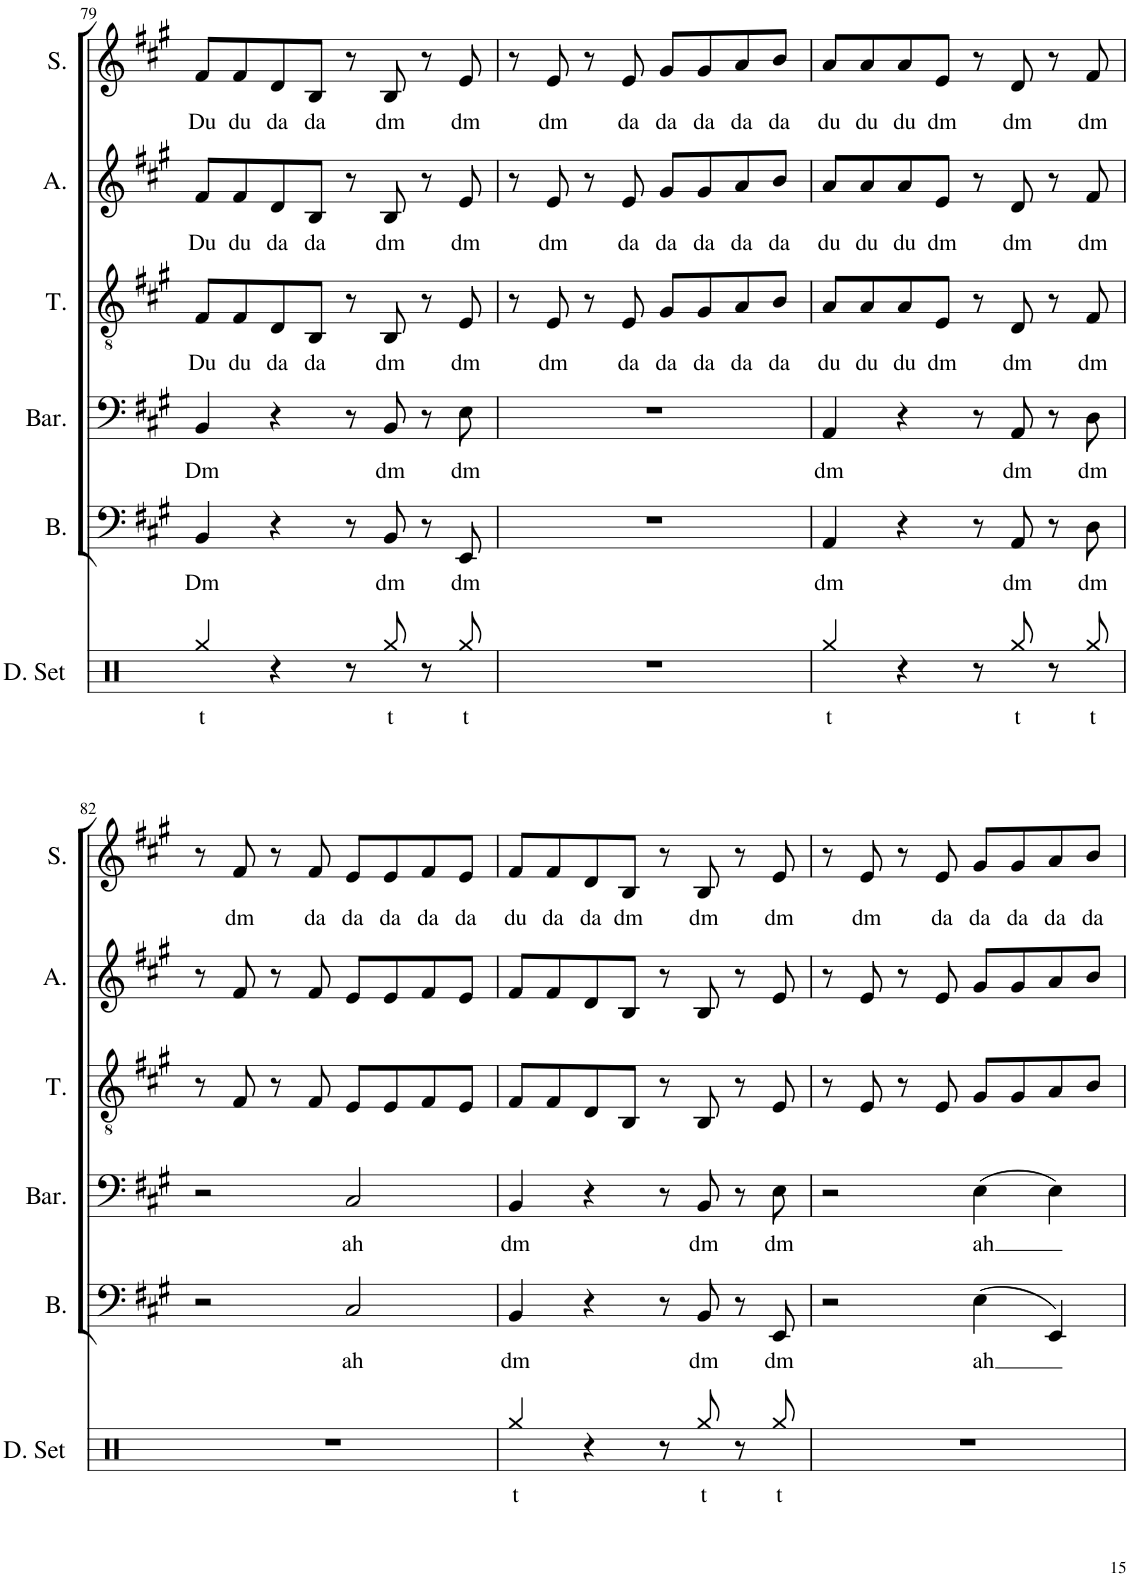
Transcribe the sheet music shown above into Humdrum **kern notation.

**kern	**text	**kern	**text	**kern	**text	**kern	**text	**kern	**text	**kern	**text
*part6	*part6	*part5	*part5	*part4	*part4	*part3	*part3	*part2	*part2	*part1	*part1
*staff6	*staff6	*staff5	*staff5	*staff4	*staff4	*staff3	*staff3	*staff2	*staff2	*staff1	*staff1
*I"Drumset	*	*I"Bass	*	*I"Baritone	*	*I"Tenor	*	*I"Alto	*	*I"Soprano	*
*I'D. Set	*	*I'B.	*	*I'Bar.	*	*I'T.	*	*I'A.	*	*I'S.	*
!!LO:PB:g=z
*clefX	*	*clefF4	*	*clefF4	*	*clefGv2	*	*clefG2	*	*clefG2	*
*k[]	*	*k[f#c#g#]	*	*k[f#c#g#]	*	*k[f#c#g#]	*	*k[f#c#g#]	*	*k[f#c#g#]	*
*M4/4	*	*M4/4	*	*M4/4	*	*M4/4	*	*M4/4	*	*M4/4	*
=79	=79	=79	=79	=79	=79	=79	=79	=79	=79	=79	=79
!	!LO:LY:b	!	!LO:LY:b	!	!LO:LY:b	!	!LO:LY:b	!	!LO:LY:b	!	!LO:LY:b
4Rgg/	t	4BB/	Dm	4BB/	Dm	8F#/L	Du	8f#/L	Du	8f#/L	Du
!	!	!	!	!	!	!	!LO:LY:b	!	!LO:LY:b	!	!LO:LY:b
.	.	.	.	.	.	8F#/	du	8f#/	du	8f#/	du
!	!	!	!	!	!	!	!LO:LY:b	!	!LO:LY:b	!	!LO:LY:b
4r	.	4r	.	4r	.	8D/	da	8d/	da	8d/	da
!	!	!	!	!	!	!	!LO:LY:b	!	!LO:LY:b	!	!LO:LY:b
.	.	.	.	.	.	8BB/J	da	8B/J	da	8B/J	da
8r	.	8r	.	8r	.	8r	.	8r	.	8r	.
!	!LO:LY:b	!	!LO:LY:b	!	!LO:LY:b	!	!LO:LY:b	!	!LO:LY:b	!	!LO:LY:b
8Rgg/	t	8BB/	dm	8BB/	dm	8BB/	dm	8B/	dm	8B/	dm
8r	.	8r	.	8r	.	8r	.	8r	.	8r	.
!	!LO:LY:b	!	!LO:LY:b	!	!LO:LY:b	!	!LO:LY:b	!	!LO:LY:b	!	!LO:LY:b
8Rgg/	t	8EE/	dm	8E\	dm	8E/	dm	8e/	dm	8e/	dm
=80	=80	=80	=80	=80	=80	=80	=80	=80	=80	=80	=80
1r	.	1r	.	1r	.	8r	.	8r	.	8r	.
!	!	!	!	!	!	!	!LO:LY:b	!	!LO:LY:b	!	!LO:LY:b
.	.	.	.	.	.	8E/	dm	8e/	dm	8e/	dm
.	.	.	.	.	.	8r	.	8r	.	8r	.
!	!	!	!	!	!	!	!LO:LY:b	!	!LO:LY:b	!	!LO:LY:b
.	.	.	.	.	.	8E/	da	8e/	da	8e/	da
!	!	!	!	!	!	!	!LO:LY:b	!	!LO:LY:b	!	!LO:LY:b
.	.	.	.	.	.	8G#/L	da	8g#/L	da	8g#/L	da
!	!	!	!	!	!	!	!LO:LY:b	!	!LO:LY:b	!	!LO:LY:b
.	.	.	.	.	.	8G#/	da	8g#/	da	8g#/	da
!	!	!	!	!	!	!	!LO:LY:b	!	!LO:LY:b	!	!LO:LY:b
.	.	.	.	.	.	8A/	da	8a/	da	8a/	da
!	!	!	!	!	!	!	!LO:LY:b	!	!LO:LY:b	!	!LO:LY:b
.	.	.	.	.	.	8B/J	da	8b/J	da	8b/J	da
=81	=81	=81	=81	=81	=81	=81	=81	=81	=81	=81	=81
!	!LO:LY:b	!	!LO:LY:b	!	!LO:LY:b	!	!LO:LY:b	!	!LO:LY:b	!	!LO:LY:b
4Rgg/	t	4AA/	dm	4AA/	dm	8A/L	du	8a/L	du	8a/L	du
!	!	!	!	!	!	!	!LO:LY:b	!	!LO:LY:b	!	!LO:LY:b
.	.	.	.	.	.	8A/	du	8a/	du	8a/	du
!	!	!	!	!	!	!	!LO:LY:b	!	!LO:LY:b	!	!LO:LY:b
4r	.	4r	.	4r	.	8A/	du	8a/	du	8a/	du
!	!	!	!	!	!	!	!LO:LY:b	!	!LO:LY:b	!	!LO:LY:b
.	.	.	.	.	.	8E/J	dm	8e/J	dm	8e/J	dm
8r	.	8r	.	8r	.	8r	.	8r	.	8r	.
!	!LO:LY:b	!	!LO:LY:b	!	!LO:LY:b	!	!LO:LY:b	!	!LO:LY:b	!	!LO:LY:b
8Rgg/	t	8AA/	dm	8AA/	dm	8D/	dm	8d/	dm	8d/	dm
8r	.	8r	.	8r	.	8r	.	8r	.	8r	.
!	!LO:LY:b	!	!LO:LY:b	!	!LO:LY:b	!	!LO:LY:b	!	!LO:LY:b	!	!LO:LY:b
8Rgg/	t	8D\	dm	8D\	dm	8F#/	dm	8f#/	dm	8f#/	dm
!!LO:LB:g=z
=82	=82	=82	=82	=82	=82	=82	=82	=82	=82	=82	=82
1r	.	2r	.	2r	.	8r	.	8r	.	8r	.
!	!	!	!	!	!	!	!	!	!	!	!LO:LY:b
.	.	.	.	.	.	8F#/	.	8f#/	.	8f#/	dm
.	.	.	.	.	.	8r	.	8r	.	8r	.
!	!	!	!	!	!	!	!	!	!	!	!LO:LY:b
.	.	.	.	.	.	8F#/	.	8f#/	.	8f#/	da
!	!	!	!LO:LY:b	!	!LO:LY:b	!	!	!	!	!	!LO:LY:b
.	.	2C#/	ah	2C#/	ah	8E/L	.	8e/L	.	8e/L	da
!	!	!	!	!	!	!	!	!	!	!	!LO:LY:b
.	.	.	.	.	.	8E/	.	8e/	.	8e/	da
!	!	!	!	!	!	!	!	!	!	!	!LO:LY:b
.	.	.	.	.	.	8F#/	.	8f#/	.	8f#/	da
!	!	!	!	!	!	!	!	!	!	!	!LO:LY:b
.	.	.	.	.	.	8E/J	.	8e/J	.	8e/J	da
=83	=83	=83	=83	=83	=83	=83	=83	=83	=83	=83	=83
!	!LO:LY:b	!	!LO:LY:b	!	!LO:LY:b	!	!	!	!	!	!LO:LY:b
4Rgg/	t	4BB/	dm	4BB/	dm	8F#/L	.	8f#/L	.	8f#/L	du
!	!	!	!	!	!	!	!	!	!	!	!LO:LY:b
.	.	.	.	.	.	8F#/	.	8f#/	.	8f#/	da
!	!	!	!	!	!	!	!	!	!	!	!LO:LY:b
4r	.	4r	.	4r	.	8D/	.	8d/	.	8d/	da
!	!	!	!	!	!	!	!	!	!	!	!LO:LY:b
.	.	.	.	.	.	8BB/J	.	8B/J	.	8B/J	dm
8r	.	8r	.	8r	.	8r	.	8r	.	8r	.
!	!LO:LY:b	!	!LO:LY:b	!	!LO:LY:b	!	!	!	!	!	!LO:LY:b
8Rgg/	t	8BB/	dm	8BB/	dm	8BB/	.	8B/	.	8B/	dm
8r	.	8r	.	8r	.	8r	.	8r	.	8r	.
!	!LO:LY:b	!	!LO:LY:b	!	!LO:LY:b	!	!	!	!	!	!LO:LY:b
8Rgg/	t	8EE/	dm	8E\	dm	8E/	.	8e/	.	8e/	dm
=84	=84	=84	=84	=84	=84	=84	=84	=84	=84	=84	=84
1r	.	2r	.	2r	.	8r	.	8r	.	8r	.
!	!	!	!	!	!	!	!	!	!	!	!LO:LY:b
.	.	.	.	.	.	8E/	.	8e/	.	8e/	dm
.	.	.	.	.	.	8r	.	8r	.	8r	.
!	!	!	!	!	!	!	!	!	!	!	!LO:LY:b
.	.	.	.	.	.	8E/	.	8e/	.	8e/	da
!	!	!	!LO:LY:b	!	!LO:LY:b	!	!	!	!	!	!LO:LY:b
.	.	(4E\	ah	(4E\	ah	8G#/L	.	8g#/L	.	8g#/L	da
!	!	!	!	!	!	!	!	!	!	!	!LO:LY:b
.	.	.	.	.	.	8G#/	.	8g#/	.	8g#/	da
!	!	!	!	!	!	!	!	!	!	!	!LO:LY:b
.	.	4EE/)	.	4E\)	.	8A/	.	8a/	.	8a/	da
!	!	!	!	!	!	!	!	!	!	!	!LO:LY:b
.	.	.	.	.	.	8B/J	.	8b/J	.	8b/J	da
=	=	=	=	=	=	=	=	=	=	=	=
*-	*-	*-	*-	*-	*-	*-	*-	*-	*-	*-	*-
